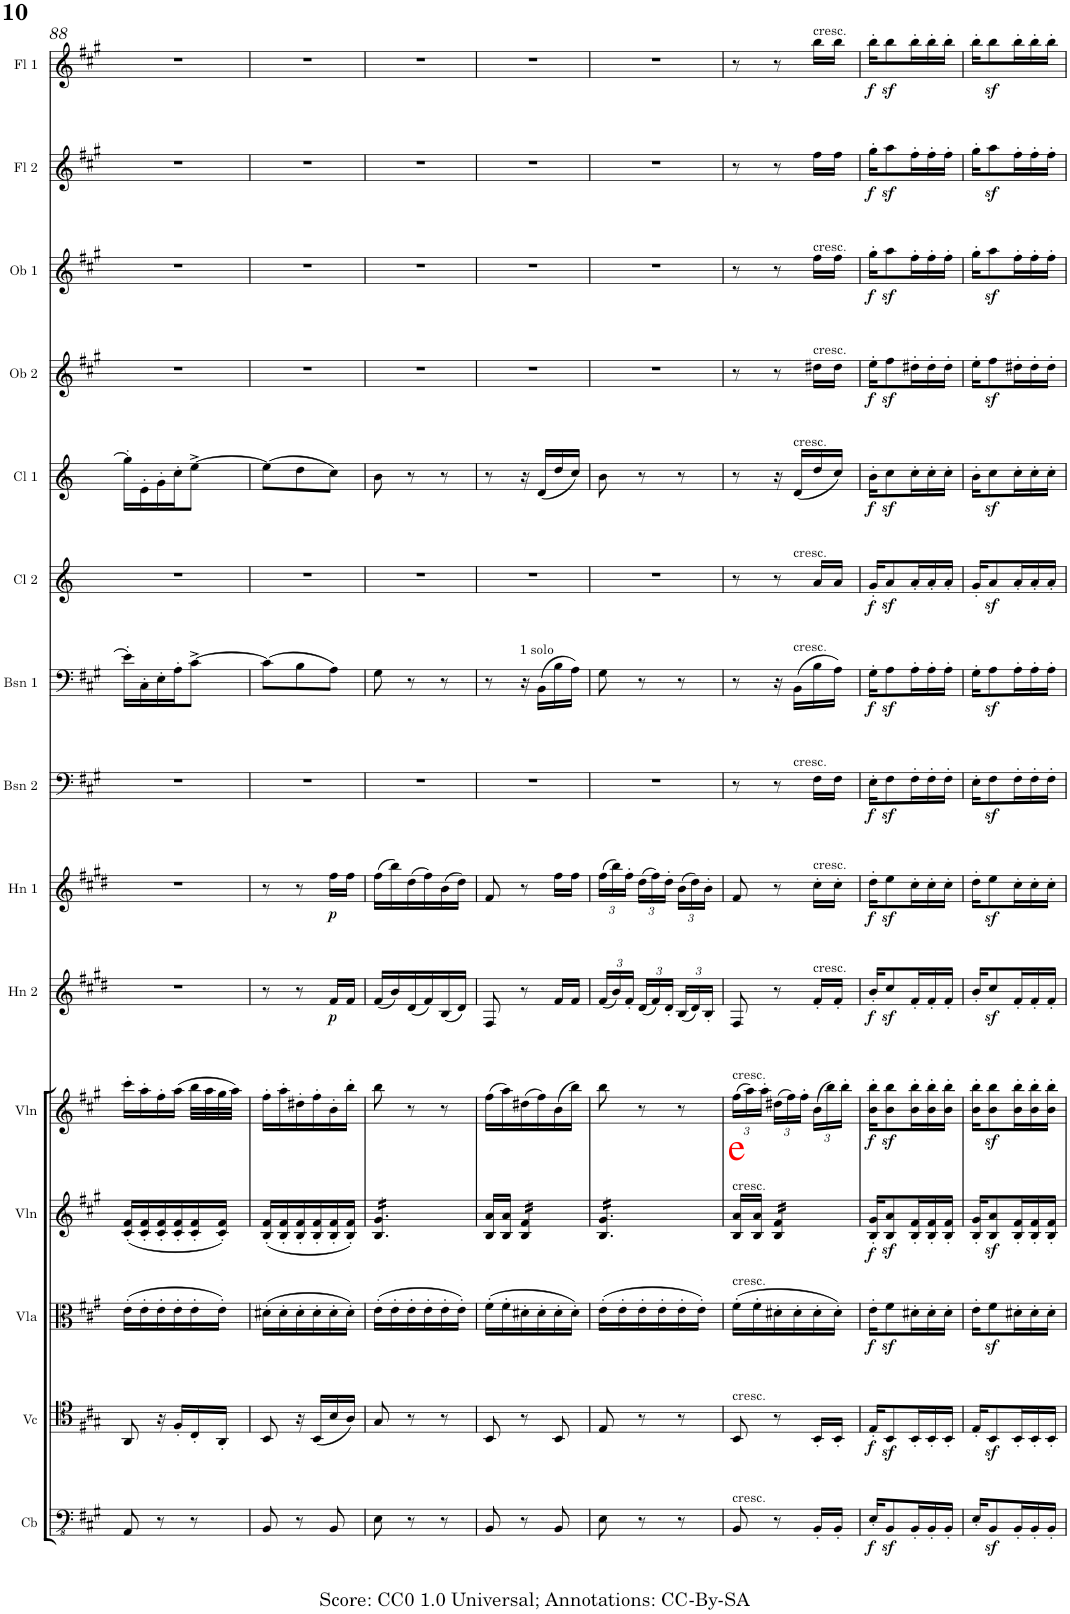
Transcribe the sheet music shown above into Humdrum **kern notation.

**kern	**dynam	**kern	**dynam	**kern	**dynam	**kern	**dynam	**kern	**text	**dynam	**kern	**dynam	**kern	**dynam	**kern	**dynam	**kern	**dynam	**kern	**dynam	**kern	**dynam	**kern	**dynam	**kern	**dynam	**kern	**dynam	**kern	**dynam
*part15	*part15	*part14	*part14	*part13	*part13	*part12	*part12	*part11	*part11	*part11	*part10	*part10	*part9	*part9	*part8	*part8	*part7	*part7	*part6	*part6	*part5	*part5	*part4	*part4	*part3	*part3	*part2	*part2	*part1	*part1
*staff15	*staff15	*staff14	*staff14	*staff13	*staff13	*staff12	*staff12	*staff11	*staff11	*staff11	*staff10	*staff10	*staff9	*staff9	*staff8	*staff8	*staff7	*staff7	*staff6	*staff6	*staff5	*staff5	*staff4	*staff4	*staff3	*staff3	*staff2	*staff2	*staff1	*staff1
*I"Contrabass	*	*I"Violoncello	*	*I"Viola	*	*I"Violin	*	*I"Violin	*	*	*I"F Horn 2 (orig. E and A)	*	*I"F Horn 1 (orig. E and A)	*	*I"Bassoon 2	*	*I"Bassoon 1	*	*I"A Clarinet 2	*	*I"A Clarinet 1	*	*I"Oboe 2	*	*I"Oboe 1	*	*I"Flute 2	*	*I"Flute 1	*
*I'Cb	*	*I'Vc	*	*I'Vla	*	*I'Vln	*	*I'Vln	*	*	*I'Hn 2	*	*I'Hn 1	*	*I'Bsn 2	*	*I'Bsn 1	*	*I'Cl 2	*	*I'Cl 1	*	*I'Ob 2	*	*I'Ob 1	*	*I'Fl 2	*	*I'Fl 1	*
!!LO:PB:g=z
*clefFv4	*	*clefC4	*	*clefC3	*	*clefG2	*	*clefG2	*	*	*clefG2	*	*clefG2	*	*clefF4	*	*clefF4	*	*clefG2	*	*clefG2	*	*clefG2	*	*clefG2	*	*clefG2	*	*clefG2	*
*	*	*	*	*	*	*	*	*	*	*	*Trd4c7	*	*Trd4c7	*	*	*	*	*	*Trd2c3	*	*Trd2c3	*	*	*	*	*	*	*	*	*
*k[f#c#g#]	*	*k[f#c#g#]	*	*k[f#c#g#]	*	*k[f#c#g#]	*	*k[f#c#g#]	*	*	*k[f#c#g#d#]	*	*k[f#c#g#d#]	*	*k[f#c#g#]	*	*k[f#c#g#]	*	*k[]	*	*k[]	*	*k[f#c#g#]	*	*k[f#c#g#]	*	*k[f#c#g#]	*	*k[f#c#g#]	*
*M3/8	*	*M3/8	*	*M3/8	*	*M3/8	*	*M3/8	*	*	*M3/8	*	*M3/8	*	*M3/8	*	*M3/8	*	*M3/8	*	*M3/8	*	*M3/8	*	*M3/8	*	*M3/8	*	*M3/8	*
=88	=88	=88	=88	=88	=88	=88	=88	=88	=88	=88	=88	=88	=88	=88	=88	=88	=88	=88	=88	=88	=88	=88	=88	=88	=88	=88	=88	=88	=88	=88
8AAA/	.	8AA/	.	(16e'\LL	.	(16c#/' 16f#/'LL	.	16ccc#'\LL	.	.	4.r	.	4.r	.	4.r	.	16e'\LL]	.	4.r	.	16gg'\LL]	.	4.r	.	4.r	.	4.r	.	4.r	.
.	.	.	.	16e'\	.	16c#/' 16f#/'	.	16aa'\	.	.	.	.	.	.	.	.	16C#'\	.	.	.	16e'\	.	.	.	.	.	.	.	.	.
8r	.	16r	.	16e'\	.	16c#/' 16f#/'	.	16ff#'\	.	.	.	.	.	.	.	.	16E'\	.	.	.	16g'\	.	.	.	.	.	.	.	.	.
.	.	16F#'/LL	.	16e'\	.	16c#/' 16f#/'	.	(16aa\JJ	.	.	.	.	.	.	.	.	16A'\J	.	.	.	16cc'\J	.	.	.	.	.	.	.	.	.
8r	.	16C#'/	.	16e'\	.	16c#/' 16f#/'	.	32bb\LLL	.	.	.	.	.	.	.	.	[8c#^\J	.	.	.	[8ee^\J	.	.	.	.	.	.	.	.	.
.	.	.	.	.	.	.	.	32aa\	.	.	.	.	.	.	.	.	.	.	.	.	.	.	.	.	.	.	.	.	.	.
.	.	16AA'/JJ	.	16e'\JJ)	.	16c#/' 16f#/'JJ)	.	32gg#\	.	.	.	.	.	.	.	.	.	.	.	.	.	.	.	.	.	.	.	.	.	.
.	.	.	.	.	.	.	.	32aa\JJJ)	.	.	.	.	.	.	.	.	.	.	.	.	.	.	.	.	.	.	.	.	.	.
=89	=89	=89	=89	=89	=89	=89	=89	=89	=89	=89	=89	=89	=89	=89	=89	=89	=89	=89	=89	=89	=89	=89	=89	=89	=89	=89	=89	=89	=89	=89
8BBB/	.	8BB/	.	(16d#X'\LL	.	(16B/' 16f#/'LL	.	16ff#'\LL	.	.	8r	.	8r	.	4.r	.	(8c#\L]	.	4.r	.	(8ee\L]	.	4.r	.	4.r	.	4.r	.	4.r	.
.	.	.	.	16d#'\	.	16B/' 16f#/'	.	16aa'\	.	.	.	.	.	.	.	.	.	.	.	.	.	.	.	.	.	.	.	.	.	.
8r	.	16r	.	16d#'\	.	16B/' 16f#/'	.	16dd#X'\	.	.	8r	.	8r	.	.	.	8B\	.	.	.	8dd\	.	.	.	.	.	.	.	.	.
.	.	(16BB/LL	.	16d#'\	.	16B/' 16f#/'	.	16ff#'\	.	.	.	.	.	.	.	.	.	.	.	.	.	.	.	.	.	.	.	.	.	.
!	!	!	!	!	!	!	!	!	!	!	!	!LO:DY:b	!	!LO:DY:b	!	!	!	!	!	!	!	!	!	!	!	!	!	!	!	!
8BBB/	.	16B/	.	16d#'\	.	16B/' 16f#/'	.	16b'\	.	.	16f#/LL	p	16ff#\LL	p	.	.	8A\J)	.	.	.	8cc\J)	.	.	.	.	.	.	.	.	.
.	.	16A/JJ)	.	16d#'\JJ)	.	16B/' 16f#/'JJ)	.	16bb'\JJ	.	.	16f#/JJ	.	16ff#\JJ	.	.	.	.	.	.	.	.	.	.	.	.	.	.	.	.	.
=90	=90	=90	=90	=90	=90	=90	=90	=90	=90	=90	=90	=90	=90	=90	=90	=90	=90	=90	=90	=90	=90	=90	=90	=90	=90	=90	=90	=90	=90	=90
*	*	*	*	*	*	*tremolo	*	*	*	*	*	*	*	*	*	*	*	*	*	*	*	*	*	*	*	*	*	*	*	*
8EE\	.	8G#/	.	(16e'\LL	.	16B/ 16g#/LL	.	8bb\	.	.	(16f#/LL	.	(16ff#\LL	.	4.r	.	8G#\	.	4.r	.	8b\	.	4.r	.	4.r	.	4.r	.	4.r	.
.	.	.	.	16e'\	.	16B/ 16g#/	.	.	.	.	16b/)	.	16bb\)	.	.	.	.	.	.	.	.	.	.	.	.	.	.	.	.	.
8r	.	8r	.	16e'\	.	16B/ 16g#/	.	8r	.	.	(16d#/	.	(16dd#\	.	.	.	8r	.	.	.	8r	.	.	.	.	.	.	.	.	.
.	.	.	.	16e'\	.	16B/ 16g#/	.	.	.	.	16f#/)	.	16ff#\)	.	.	.	.	.	.	.	.	.	.	.	.	.	.	.	.	.
8r	.	8r	.	16e'\	.	16B/ 16g#/	.	8r	.	.	(16B/	.	(16b\	.	.	.	8r	.	.	.	8r	.	.	.	.	.	.	.	.	.
.	.	.	.	16e'\JJ)	.	16B/ 16g#/JJ	.	.	.	.	16d#/JJ)	.	16dd#\JJ)	.	.	.	.	.	.	.	.	.	.	.	.	.	.	.	.	.
*	*	*	*	*	*	*Xtremolo	*	*	*	*	*	*	*	*	*	*	*	*	*	*	*	*	*	*	*	*	*	*	*	*
=91	=91	=91	=91	=91	=91	=91	=91	=91	=91	=91	=91	=91	=91	=91	=91	=91	=91	=91	=91	=91	=91	=91	=91	=91	=91	=91	=91	=91	=91	=91
8BBB/	.	8BB/	.	(16f#'\LL	.	16B/ 16a/LL	.	(16ff#\LL	.	.	8F#/	.	8f#/	.	4.r	.	8r	.	4.r	.	8r	.	4.r	.	4.r	.	4.r	.	4.r	.
.	.	.	.	16f#'\	.	16B/ 16a/JJ	.	16aa\)	.	.	.	.	.	.	.	.	.	.	.	.	.	.	.	.	.	.	.	.	.	.
!	!	!	!	!	!	!	!	!	!	!	!	!	!	!	!	!	!LO:TX:a:t=1 solo	!	!	!	!	!	!	!	!	!	!	!	!	!
*	*	*	*	*	*	*tremolo	*	*	*	*	*	*	*	*	*	*	*	*	*	*	*	*	*	*	*	*	*	*	*	*
8r	.	8r	.	16d#X'\	.	16B/ 16f#/LL	.	(16dd#X\	.	.	8r	.	8r	.	.	.	16r	.	.	.	16r	.	.	.	.	.	.	.	.	.
.	.	.	.	16d#'\	.	16B/ 16f#/	.	16ff#\)	.	.	.	.	.	.	.	.	(16BB\LL	.	.	.	(16d/LL	.	.	.	.	.	.	.	.	.
8BBB/	.	8BB/	.	16d#'\	.	16B/ 16f#/	.	(16b\	.	.	16f#/LL	.	16ff#\LL	.	.	.	16B\	.	.	.	16dd/	.	.	.	.	.	.	.	.	.
.	.	.	.	16d#'\JJ)	.	16B/ 16f#/JJ	.	16bb\JJ)	.	.	16f#/JJ	.	16ff#\JJ	.	.	.	16A\JJ)	.	.	.	16cc/JJ)	.	.	.	.	.	.	.	.	.
=92	=92	=92	=92	=92	=92	=92	=92	=92	=92	=92	=92	=92	=92	=92	=92	=92	=92	=92	=92	=92	=92	=92	=92	=92	=92	=92	=92	=92	=92	=92
*	*	*	*	*	*	*	*	*	*	*	*Xbrackettup	*	*Xbrackettup	*	*	*	*	*	*	*	*	*	*	*	*	*	*	*	*	*
8EE\	.	8E/	.	(16e'\LL	.	16B/ 16g#/LL	.	8bb\	.	.	(24f#/LL	.	(24ff#\LL	.	4.r	.	8G#\	.	4.r	.	8b\	.	4.r	.	4.r	.	4.r	.	4.r	.
.	.	.	.	.	.	.	.	.	.	.	24b/)	.	24bb\)	.	.	.	.	.	.	.	.	.	.	.	.	.	.	.	.	.
.	.	.	.	16e'\	.	16B/ 16g#/	.	.	.	.	.	.	.	.	.	.	.	.	.	.	.	.	.	.	.	.	.	.	.	.
.	.	.	.	.	.	.	.	.	.	.	24f#'/JJ	.	24ff#'\JJ	.	.	.	.	.	.	.	.	.	.	.	.	.	.	.	.	.
8r	.	8r	.	16e'\	.	16B/ 16g#/	.	8r	.	.	(24d#/LL	.	(24dd#\LL	.	.	.	8r	.	.	.	8r	.	.	.	.	.	.	.	.	.
.	.	.	.	.	.	.	.	.	.	.	24f#/)	.	24ff#\)	.	.	.	.	.	.	.	.	.	.	.	.	.	.	.	.	.
.	.	.	.	16e'\	.	16B/ 16g#/	.	.	.	.	.	.	.	.	.	.	.	.	.	.	.	.	.	.	.	.	.	.	.	.
.	.	.	.	.	.	.	.	.	.	.	24d#'/JJ	.	24dd#'\JJ	.	.	.	.	.	.	.	.	.	.	.	.	.	.	.	.	.
8r	.	8r	.	16e'\	.	16B/ 16g#/	.	8r	.	.	(24B/LL	.	(24b\LL	.	.	.	8r	.	.	.	8r	.	.	.	.	.	.	.	.	.
.	.	.	.	.	.	.	.	.	.	.	24d#/)	.	24dd#\)	.	.	.	.	.	.	.	.	.	.	.	.	.	.	.	.	.
.	.	.	.	16e'\JJ)	.	16B/ 16g#/JJ	.	.	.	.	.	.	.	.	.	.	.	.	.	.	.	.	.	.	.	.	.	.	.	.
*	*	*	*	*	*	*Xtremolo	*	*	*	*	*	*	*	*	*	*	*	*	*	*	*	*	*	*	*	*	*	*	*	*
.	.	.	.	.	.	.	.	.	.	.	24B'/JJ	.	24b'\JJ	.	.	.	.	.	.	.	.	.	.	.	.	.	.	.	.	.
=93	=93	=93	=93	=93	=93	=93	=93	=93	=93	=93	=93	=93	=93	=93	=93	=93	=93	=93	=93	=93	=93	=93	=93	=93	=93	=93	=93	=93	=93	=93
*	*	*	*	*	*	*	*	*Xbrackettup	*	*	*	*	*	*	*	*	*	*	*	*	*	*	*	*	*	*	*	*	*	*
!	!	!	!	!	!	!	!	!LO:TX:a:t=cresc.	!	!	!	!	!	!	!	!	!	!	!	!	!	!	!	!	!	!	!	!	!	!
!	!	!	!	!	!	!LO:TX:a:t=cresc.	!	!	!	!	!	!	!	!	!	!	!	!	!	!	!	!	!	!	!	!	!	!	!	!
!	!	!	!	!LO:TX:a:t=cresc.	!	!	!	!	!	!	!	!	!	!	!	!	!	!	!	!	!	!	!	!	!	!	!	!	!	!
!	!	!LO:TX:a:t=cresc.	!	!	!	!	!	!	!	!	!	!	!	!	!	!	!	!	!	!	!	!	!	!	!	!	!	!	!	!
!LO:TX:a:t=cresc.	!	!	!	!	!	!	!	!	!	!	!	!	!	!	!	!	!	!	!	!	!	!	!	!	!	!	!	!	!	!
!	!	!	!	!	!	!	!	!	!LO:LY:b:color=#FF0000	!	!	!	!	!	!	!	!	!	!	!	!	!	!	!	!	!	!	!	!	!
*	*	*	*	*	*	*	*	*	*	*	*	*	*	*	*^	*	*	*	*^	*	*	*	*	*	*	*	*	*	*	*
8BBB/	.	8BB/	.	(16f#'\LL	.	16B/ 16a/LL	.	(24ff#\LL	e	.	8F#/	.	8f#/	.	8r	8.ryy	.	8r	.	8r	8.ryy	.	8r	.	8r	.	8r	.	8r	.	8r	.
.	.	.	.	.	.	.	.	24aa\)	.	.	.	.	.	.	.	.	.	.	.	.	.	.	.	.	.	.	.	.	.	.	.	.
.	.	.	.	16f#'\	.	16B/ 16a/JJ	.	.	.	.	.	.	.	.	.	.	.	.	.	.	.	.	.	.	.	.	.	.	.	.	.	.
.	.	.	.	.	.	.	.	24aa'\JJ	.	.	.	.	.	.	.	.	.	.	.	.	.	.	.	.	.	.	.	.	.	.	.	.
*	*	*	*	*	*	*tremolo	*	*	*	*	*	*	*	*	*	*	*	*	*	*	*	*	*	*	*	*	*	*	*	*	*	*
8r	.	8r	.	16d#X'\	.	16B/ 16f#/LL	.	(24dd#X\LL	.	.	8r	.	8r	.	8r	.	.	16r	.	8r	.	.	16r	.	8r	.	8r	.	8r	.	8r	.
.	.	.	.	.	.	.	.	24ff#\)	.	.	.	.	.	.	.	.	.	.	.	.	.	.	.	.	.	.	.	.	.	.	.	.
!	!	!	!	!	!	!	!	!	!	!	!	!	!	!	!	!	!	!	!	!	!	!	!LO:TX:a:t=cresc.	!	!	!	!	!	!	!	!	!
!	!	!	!	!	!	!	!	!	!	!	!	!	!	!	!	!	!	!	!	!	!LO:TX:a:t=cresc.	!	!	!	!	!	!	!	!	!	!	!
!	!	!	!	!	!	!	!	!	!	!	!	!	!	!	!	!	!	!LO:TX:a:t=cresc.	!	!	!	!	!	!	!	!	!	!	!	!	!	!
!	!	!	!	!	!	!	!	!	!	!	!	!	!	!	!	!LO:TX:a:t=cresc.	!	!	!	!	!	!	!	!	!	!	!	!	!	!	!	!
.	.	.	.	16d#'\	.	16B/ 16f#/	.	.	.	.	.	.	.	.	.	8.ryy	.	(16BB\LL	.	.	8.ryy	.	(16d/LL	.	.	.	.	.	.	.	.	.
.	.	.	.	.	.	.	.	24ff#'\JJ	.	.	.	.	.	.	.	.	.	.	.	.	.	.	.	.	.	.	.	.	.	.	.	.
!	!	!	!	!	!	!	!	!	!	!	!	!	!	!	!	!	!	!	!	!	!	!	!	!	!	!	!	!	!	!	!LO:TX:a:t=cresc.	!
!	!	!	!	!	!	!	!	!	!	!	!	!	!	!	!	!	!	!	!	!	!	!	!	!	!	!	!LO:TX:a:t=cresc.	!	!	!	!	!
!	!	!	!	!	!	!	!	!	!	!	!	!	!	!	!	!	!	!	!	!	!	!	!	!	!LO:TX:a:t=cresc.	!	!	!	!	!	!	!
!	!	!	!	!	!	!	!	!	!	!	!	!	!LO:TX:a:t=cresc.	!	!	!	!	!	!	!	!	!	!	!	!	!	!	!	!	!	!	!
!	!	!	!	!	!	!	!	!	!	!	!LO:TX:a:t=cresc.	!	!	!	!	!	!	!	!	!	!	!	!	!	!	!	!	!	!	!	!	!
16BBB'/LL	.	16BB'/LL	.	16d#'\	.	16B/ 16f#/	.	(24b\LL	.	.	16f#'/LL	.	16cc#'\LL	.	16F#\LL	.	.	16B\	.	16a/LL	.	.	16dd/	.	16dd#X\LL	.	16ff#\LL	.	16ff#\LL	.	16bb\LL	.
.	.	.	.	.	.	.	.	24bb\)	.	.	.	.	.	.	.	.	.	.	.	.	.	.	.	.	.	.	.	.	.	.	.	.
16BBB'/JJ	.	16BB'/JJ	.	16d#'\JJ)	.	16B/ 16f#/JJ	.	.	.	.	16f#'/JJ	.	16cc#'\JJ	.	16F#\JJ	.	.	16A\JJ)	.	16a/JJ	.	.	16cc/JJ)	.	16dd#\JJ	.	16ff#\JJ	.	16ff#\JJ	.	16bb\JJ	.
*	*	*	*	*	*	*Xtremolo	*	*	*	*	*	*	*	*	*	*	*	*	*	*	*	*	*	*	*	*	*	*	*	*	*	*
.	.	.	.	.	.	.	.	24bb'\JJ	.	.	.	.	.	.	.	.	.	.	.	.	.	.	.	.	.	.	.	.	.	.	.	.
=94	=94	=94	=94	=94	=94	=94	=94	=94	=94	=94	=94	=94	=94	=94	=94	=94	=94	=94	=94	=94	=94	=94	=94	=94	=94	=94	=94	=94	=94	=94	=94	=94
!	!LO:DY:b	!	!LO:DY:b	!	!LO:DY:b	!	!LO:DY:b	!	!	!LO:DY:b	!	!LO:DY:b	!	!LO:DY:b	!	!	!LO:DY:b	!	!LO:DY:b	!	!	!LO:DY:b	!	!LO:DY:b	!	!LO:DY:b	!	!LO:DY:b	!	!LO:DY:b	!	!LO:DY:b
*	*	*	*	*	*	*	*	*	*	*	*	*	*	*	*v	*v	*	*	*	*v	*v	*	*	*	*	*	*	*	*	*	*	*
16EE'/KL	f	16E'/KL	f	16e'\KL	f	16B/' 16g#/'KL	f	16b\' 16bb\'KL	.	f	16b'/KL	f	16dd#'\KL	f	16E'\KL	f	16G#'\KL	f	16g'/KL	f	16b'\KL	f	16ee'\KL	f	16gg#'\KL	f	16gg#'\KL	f	16bb'\KL	f
8BBBz</	.	8BBz</	.	8f#z<\	.	8B/z< 8a/z<	.	8b\z< 8bb\z<	.	.	8cc#z</	.	8eez<\	.	8F#z<\	.	8Az<\	.	8az</	.	8ccz<\	.	8ff#z<\	.	8aaz<\	.	8aaz<\	.	8bbz<\	.
16BBB'/L	.	16BB'/L	.	16d#X'\L	.	16B/' 16f#/'L	.	16b\' 16bb\'L	.	.	16f#'/L	.	16cc#'\L	.	16F#'\L	.	16A'\L	.	16a'/L	.	16cc'\L	.	16dd#X'\L	.	16ff#'\L	.	16ff#'\L	.	16bb'\L	.
16BBB'/	.	16BB'/	.	16d#'\	.	16B/' 16f#/'	.	16b\' 16bb\'	.	.	16f#'/	.	16cc#'\	.	16F#'\	.	16A'\	.	16a'/	.	16cc'\	.	16dd#'\	.	16ff#'\	.	16ff#'\	.	16bb'\	.
16BBB'/JJ	.	16BB'/JJ	.	16d#'\JJ	.	16B/' 16f#/'JJ	.	16b\' 16bb\'JJ	.	.	16f#'/JJ	.	16cc#'\JJ	.	16F#'\JJ	.	16A'\JJ	.	16a'/JJ	.	16cc'\JJ	.	16dd#'\JJ	.	16ff#'\JJ	.	16ff#'\JJ	.	16bb'\JJ	.
=95	=95	=95	=95	=95	=95	=95	=95	=95	=95	=95	=95	=95	=95	=95	=95	=95	=95	=95	=95	=95	=95	=95	=95	=95	=95	=95	=95	=95	=95	=95
16EE'/KL	.	16E'/KL	.	16e'\KL	.	16B/' 16g#/'KL	.	16b\' 16bb\'KL	.	.	16b'/KL	.	16dd#'\KL	.	16E'\KL	.	16G#'\KL	.	16g'/KL	.	16b'\KL	.	16ee'\KL	.	16gg#'\KL	.	16gg#'\KL	.	16bb'\KL	.
8BBBz</	.	8BBz</	.	8f#z<\	.	8B/z< 8a/z<	.	8b\z< 8bb\z<	.	.	8cc#z</	.	8eez<\	.	8F#z<\	.	8Az<\	.	8az</	.	8ccz<\	.	8ff#z<\	.	8aaz<\	.	8aaz<\	.	8bbz<\	.
16BBB'/L	.	16BB'/L	.	16d#X'\L	.	16B/' 16f#/'L	.	16b\' 16bb\'L	.	.	16f#'/L	.	16cc#'\L	.	16F#'\L	.	16A'\L	.	16a'/L	.	16cc'\L	.	16dd#X'\L	.	16ff#'\L	.	16ff#'\L	.	16bb'\L	.
16BBB'/	.	16BB'/	.	16d#'\	.	16B/' 16f#/'	.	16b\' 16bb\'	.	.	16f#'/	.	16cc#'\	.	16F#'\	.	16A'\	.	16a'/	.	16cc'\	.	16dd#'\	.	16ff#'\	.	16ff#'\	.	16bb'\	.
16BBB'/JJ	.	16BB'/JJ	.	16d#'\JJ	.	16B/' 16f#/'JJ	.	16b\' 16bb\'JJ	.	.	16f#'/JJ	.	16cc#'\JJ	.	16F#'\JJ	.	16A'\JJ	.	16a'/JJ	.	16cc'\JJ	.	16dd#'\JJ	.	16ff#'\JJ	.	16ff#'\JJ	.	16bb'\JJ	.
=	=	=	=	=	=	=	=	=	=	=	=	=	=	=	=	=	=	=	=	=	=	=	=	=	=	=	=	=	=	=
*-	*-	*-	*-	*-	*-	*-	*-	*-	*-	*-	*-	*-	*-	*-	*-	*-	*-	*-	*-	*-	*-	*-	*-	*-	*-	*-	*-	*-	*-	*-
